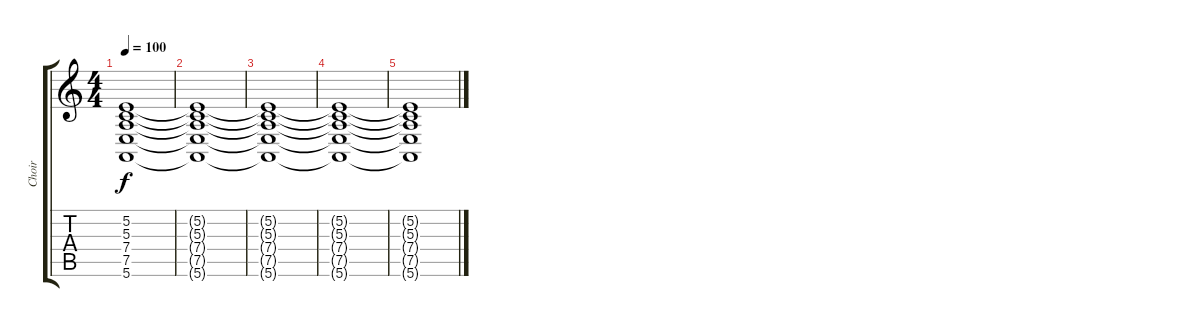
\track ("Choir" "Choir") {instrument choiraahs}
\staff {score tabs}
\tuning (E4 B3 G3 D3 A2 E2) {hide}
\ts (4 4)
\tempo 100
\clef g2
\ks c
(5.2{t} 5.3{t} 7.4{t} 7.5{t} 5.6{t}).1{dy f} |
(5.2{t} 5.3{t} 7.4{t} 7.5{t} 5.6{t}).1 |
(5.2{t} 5.3{t} 7.4{t} 7.5{t} 5.6{t}).1 |
(5.2{t} 5.3{t} 7.4{t} 7.5{t} 5.6{t}).1 |
(5.2{t} 5.3{t} 7.4{t} 7.5{t} 5.6{t}).1
